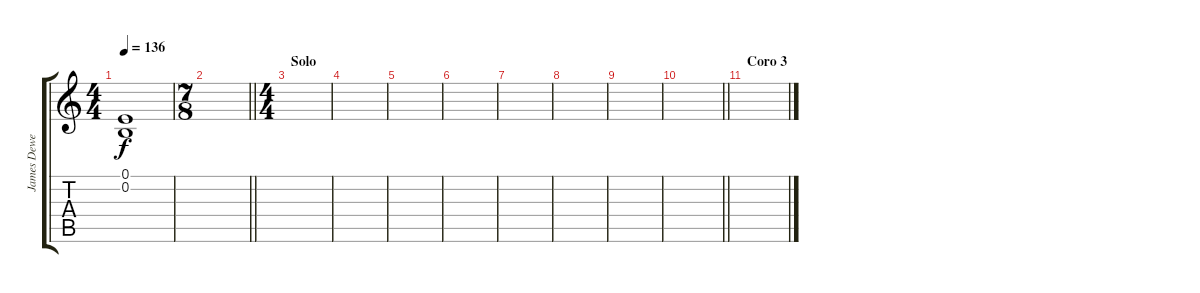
\track ("James Dewees [Keyboard/FX]" "James Dewe") {instrument applause}
\staff {score tabs}
\tuning (E4 B3 G3 D3 A2 E2) {hide}
\ts (4 4)
\tempo 136
\clef g2
\ks c
(0.1 0.2).1{dy f} |
\ts (7 8)
\barLineRight lightlight
|
\ts (4 4)
\section ("" "Solo")
|
|
|
|
|
|
|
\barLineRight lightlight
|
\section ("" "Coro 3")
